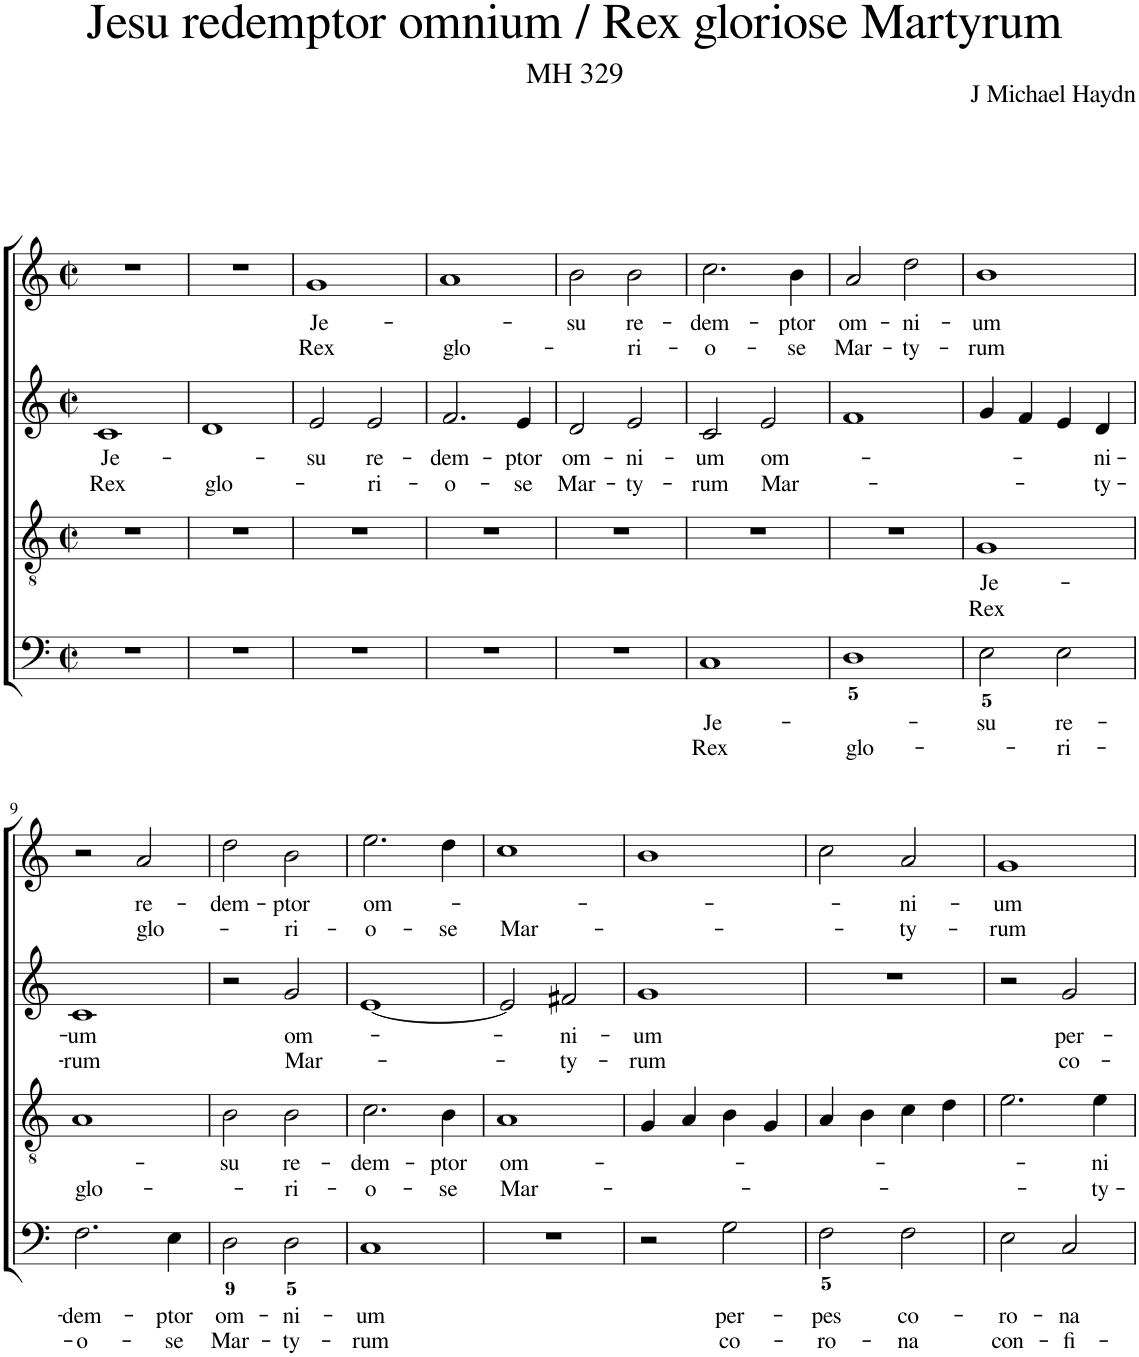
**kern	**text	**text	**kern	**text	**text	**kern	**text	**text	**kern	**text	**text
*part4	*part4	*part4	*part3	*part3	*part3	*part2	*part2	*part2	*part1	*part1	*part1
*staff4	*staff4	*staff4	*staff3	*staff3	*staff3	*staff2	*staff2	*staff2	*staff1	*staff1	*staff1
*I"Bass	*	*	*I"Tenor	*	*	*I"Alto	*	*	*I"Soprano	*	*
*clefF4	*	*	*clefGv2	*	*	*clefG2	*	*	*clefG2	*	*
*k[]	*	*	*k[]	*	*	*k[]	*	*	*k[]	*	*
*M2/2	*	*	*M2/2	*	*	*M2/2	*	*	*M2/2	*	*
*met(c|)	*	*	*met(c|)	*	*	*met(c|)	*	*	*met(c|)	*	*
=1	=1	=1	=1	=1	=1	=1	=1	=1	=1	=1	=1
!	!	!	!	!	!	!	!LO:LY:b	!LO:LY:b	!	!	!
1r	.	.	1r	.	.	1c	Je-	Rex	1r	.	.
=2	=2	=2	=2	=2	=2	=2	=2	=2	=2	=2	=2
!	!	!	!	!	!	!	!	!LO:LY:b	!	!	!
1r	.	.	1r	.	.	1d	.	glo-	1r	.	.
=3	=3	=3	=3	=3	=3	=3	=3	=3	=3	=3	=3
!	!	!	!	!	!	!	!LO:LY:b	!	!	!LO:LY:b	!LO:LY:b
1r	.	.	1r	.	.	2e/	-su	.	1g	Je-	Rex
!	!	!	!	!	!	!	!LO:LY:b	!LO:LY:b	!	!	!
.	.	.	.	.	.	2e/	re-	-ri-	.	.	.
=4	=4	=4	=4	=4	=4	=4	=4	=4	=4	=4	=4
!	!	!	!	!	!	!	!LO:LY:b	!LO:LY:b	!	!	!LO:LY:b
1r	.	.	1r	.	.	2.f/	-dem-	-o-	1a	.	glo-
!	!	!	!	!	!	!	!LO:LY:b	!LO:LY:b	!	!	!
.	.	.	.	.	.	4e/	-ptor	-se	.	.	.
=5	=5	=5	=5	=5	=5	=5	=5	=5	=5	=5	=5
!	!	!	!	!	!	!	!LO:LY:b	!LO:LY:b	!	!LO:LY:b	!
1r	.	.	1r	.	.	2d/	om-	Mar-	2b\	-su	.
!	!	!	!	!	!	!	!LO:LY:b	!LO:LY:b	!	!LO:LY:b	!LO:LY:b
.	.	.	.	.	.	2e/	-ni-	-ty-	2b\	re-	-ri-
=6	=6	=6	=6	=6	=6	=6	=6	=6	=6	=6	=6
!	!LO:LY:b	!LO:LY:b	!	!	!	!	!LO:LY:b	!LO:LY:b	!	!LO:LY:b	!LO:LY:b
1C	Je-	Rex	1r	.	.	2c/	-um	-rum	2.cc\	-dem-	-o-
!	!	!	!	!	!	!	!LO:LY:b	!LO:LY:b	!	!	!
.	.	.	.	.	.	2e/	om-	Mar-	.	.	.
!	!	!	!	!	!	!	!	!	!	!LO:LY:b	!LO:LY:b
.	.	.	.	.	.	.	.	.	4b\	-ptor	-se
=7	=7	=7	=7	=7	=7	=7	=7	=7	=7	=7	=7
!	!	!LO:LY:b	!	!	!	!	!	!	!	!LO:LY:b	!LO:LY:b
1D	.	glo-	1r	.	.	1f	.	.	2a/	om-	Mar-
!	!	!	!	!	!	!	!	!	!	!LO:LY:b	!LO:LY:b
.	.	.	.	.	.	.	.	.	2dd\	-ni-	-ty-
=8	=8	=8	=8	=8	=8	=8	=8	=8	=8	=8	=8
!	!LO:LY:b	!	!	!LO:LY:b	!LO:LY:b	!	!	!	!	!LO:LY:b	!LO:LY:b
2E\	-su	.	1G	Je-	Rex	4g/	.	.	1b	-um	-rum
.	.	.	.	.	.	4f/	.	.	.	.	.
!	!LO:LY:b	!LO:LY:b	!	!	!	!	!	!	!	!	!
2E\	re-	-ri-	.	.	.	4e/	.	.	.	.	.
!	!	!	!	!	!	!	!LO:LY:b	!LO:LY:b	!	!	!
.	.	.	.	.	.	4d/	-ni-	-ty-	.	.	.
!!LO:LB:g=z
=9	=9	=9	=9	=9	=9	=9	=9	=9	=9	=9	=9
!	!LO:LY:b	!LO:LY:b	!	!	!LO:LY:b	!	!LO:LY:b	!LO:LY:b	!	!	!
2.F\	-dem-	-o-	1A	.	glo-	1c	-um	-rum	2r	.	.
!	!	!	!	!	!	!	!	!	!	!LO:LY:b	!LO:LY:b
.	.	.	.	.	.	.	.	.	2a/	re-	glo-
!	!LO:LY:b	!LO:LY:b	!	!	!	!	!	!	!	!	!
4E\	-ptor	-se	.	.	.	.	.	.	.	.	.
=10	=10	=10	=10	=10	=10	=10	=10	=10	=10	=10	=10
!	!LO:LY:b	!LO:LY:b	!	!LO:LY:b	!	!	!	!	!	!LO:LY:b	!
2D\	om-	Mar-	2B\	-su	.	2r	.	.	2dd\	-dem-	.
!	!LO:LY:b	!LO:LY:b	!	!LO:LY:b	!LO:LY:b	!	!LO:LY:b	!LO:LY:b	!	!LO:LY:b	!LO:LY:b
2D\	-ni-	-ty-	2B\	re-	-ri-	2g/	om-	Mar-	2b\	-ptor	-ri-
=11	=11	=11	=11	=11	=11	=11	=11	=11	=11	=11	=11
!	!LO:LY:b	!LO:LY:b	!	!LO:LY:b	!LO:LY:b	!	!	!	!	!LO:LY:b	!LO:LY:b
1C	-um	-rum	2.c\	-dem-	-o-	[1e	.	.	2.ee\	om-	-o-
!	!	!	!	!LO:LY:b	!LO:LY:b	!	!	!	!	!	!LO:LY:b
.	.	.	4B\	-ptor	-se	.	.	.	4dd\	.	-se
=12	=12	=12	=12	=12	=12	=12	=12	=12	=12	=12	=12
!	!	!	!	!LO:LY:b	!LO:LY:b	!	!	!	!	!	!LO:LY:b
1r	.	.	1A	om-	Mar-	2e/]	.	.	1cc	.	Mar-
!	!	!	!	!	!	!	!LO:LY:b	!LO:LY:b	!	!	!
.	.	.	.	.	.	2f#X/	-ni-	-ty-	.	.	.
=13	=13	=13	=13	=13	=13	=13	=13	=13	=13	=13	=13
!	!	!	!	!	!	!	!LO:LY:b	!LO:LY:b	!	!	!
2r	.	.	4G/	.	.	1g	-um	-rum	1b	.	.
.	.	.	4A/	.	.	.	.	.	.	.	.
!	!LO:LY:b	!LO:LY:b	!	!	!	!	!	!	!	!	!
2G\	per-	co-	4B\	.	.	.	.	.	.	.	.
.	.	.	4G/	.	.	.	.	.	.	.	.
=14	=14	=14	=14	=14	=14	=14	=14	=14	=14	=14	=14
!	!LO:LY:b	!LO:LY:b	!	!	!	!	!	!	!	!	!
2F\	-pes	-ro-	4A/	.	.	1r	.	.	2cc\	.	.
.	.	.	4B\	.	.	.	.	.	.	.	.
!	!LO:LY:b	!LO:LY:b	!	!	!	!	!	!	!	!LO:LY:b	!LO:LY:b
2F\	co-	-na	4c\	.	.	.	.	.	2a/	-ni-	-ty-
.	.	.	4d\	.	.	.	.	.	.	.	.
=15	=15	=15	=15	=15	=15	=15	=15	=15	=15	=15	=15
!	!LO:LY:b	!LO:LY:b	!	!	!	!	!	!	!	!LO:LY:b	!LO:LY:b
2E\	-ro-	con-	2.e\	.	.	2r	.	.	1g	-um	-rum
!	!LO:LY:b	!LO:LY:b	!	!	!	!	!LO:LY:b	!LO:LY:b	!	!	!
2C/	-na	-fi-	.	.	.	2g/	per-	co-	.	.	.
!	!	!	!	!LO:LY:b	!LO:LY:b	!	!	!	!	!	!
.	.	.	4e\	-ni	-ty-	.	.	.	.	.	.
=	=	=	=	=	=	=	=	=	=	=	=
*-	*-	*-	*-	*-	*-	*-	*-	*-	*-	*-	*-
